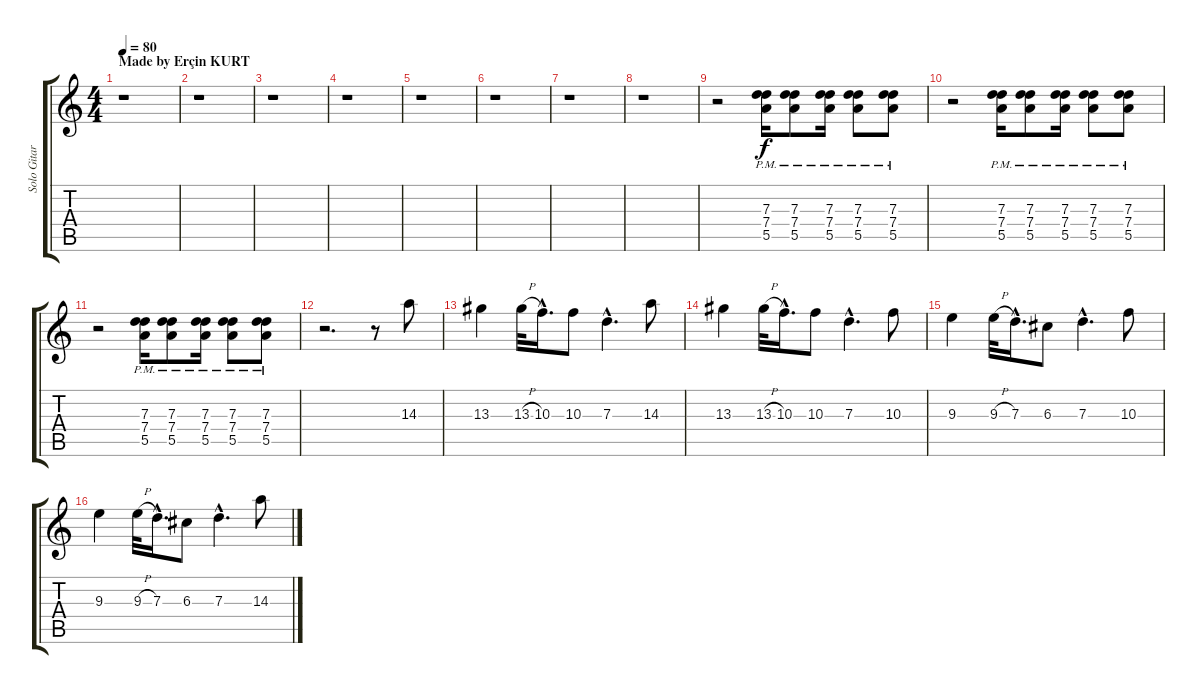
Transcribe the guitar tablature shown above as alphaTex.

\track ("Solo Gitar" "Solo Gitar") {instrument overdrivenguitar}
\staff {score tabs}
\tuning (E4 B3 G3 D3 A3 E2) {hide}
\ts (4 4)
\section ("" "Made by Erçin KURT")
\tempo 80
\clef g2
\ks c
r.1{dy f instrument overdrivenguitar} |
r.1 |
r.1 |
r.1 |
r.1 |
r.1 |
r.1 |
r.1 |
r.2 (7.3{pm} 7.4{pm} 5.5{pm}).16 (7.3{pm} 7.4{pm} 5.5{pm}).8 (7.3{pm} 7.4{pm} 5.5{pm}).16 (7.3{pm} 7.4{pm} 5.5{pm}).8 (7.3{pm} 7.4{pm} 5.5{pm}).8 |
r.2 (7.3{pm} 7.4{pm} 5.5{pm}).16 (7.3{pm} 7.4{pm} 5.5{pm}).8 (7.3{pm} 7.4{pm} 5.5{pm}).16 (7.3{pm} 7.4{pm} 5.5{pm}).8 (7.3{pm} 7.4{pm} 5.5{pm}).8 |
r.2 (7.3{pm} 7.4{pm} 5.5{pm}).16 (7.3{pm} 7.4{pm} 5.5{pm}).8 (7.3{pm} 7.4{pm} 5.5{pm}).16 (7.3{pm} 7.4{pm} 5.5{pm}).8 (7.3{pm} 7.4{pm} 5.5{pm}).8 |
r.2{d} r.8 14.3.8 |
13.3.4 13.3{h}.32 10.3{hac}.16{d} 10.3.8 7.3{hac}.4{d} 14.3.8 |
13.3.4 13.3{h}.32 10.3{hac}.16{d} 10.3.8 7.3{hac}.4{d} 10.3.8 |
9.3.4 9.3{h}.32 7.3{hac}.16{d} 6.3.8 7.3{hac}.4{d} 10.3.8 |
9.3.4 9.3{h}.32 7.3{hac}.16{d} 6.3.8 7.3{hac}.4{d} 14.3.8
